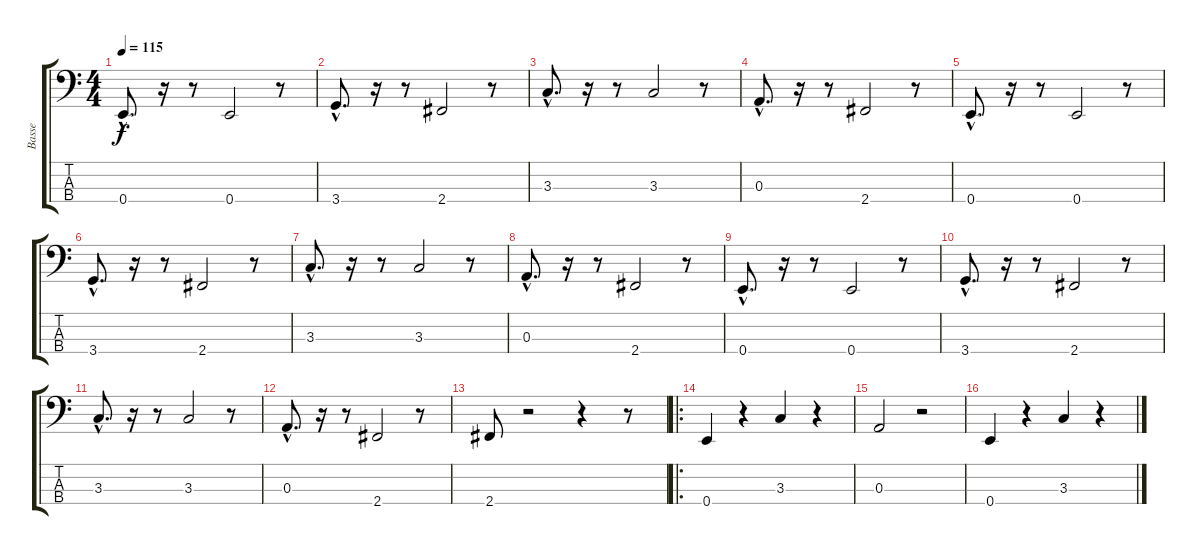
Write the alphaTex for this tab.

\track ("Basse" "Basse") {instrument electricbassfinger}
\staff {score tabs}
\tuning (G2 D2 A1 E1) {hide}
\ts (4 4)
\tempo 115
\clef f4
\ks c
0.4{hac}.8{d dy f instrument electricbassfinger} r.16 r.8 0.4.2 r.8 |
3.4{hac}.8{d} r.16 r.8 2.4.2 r.8 |
3.3{hac}.8{d} r.16 r.8 3.3.2 r.8 |
0.3{hac}.8{d} r.16 r.8 2.4.2 r.8 |
0.4{hac}.8{d} r.16 r.8 0.4.2 r.8 |
3.4{hac}.8{d} r.16 r.8 2.4.2 r.8 |
3.3{hac}.8{d} r.16 r.8 3.3.2 r.8 |
0.3{hac}.8{d} r.16 r.8 2.4.2 r.8 |
0.4{hac}.8{d} r.16 r.8 0.4.2 r.8 |
3.4{hac}.8{d} r.16 r.8 2.4.2 r.8 |
3.3{hac}.8{d} r.16 r.8 3.3.2 r.8 |
0.3{hac}.8{d} r.16 r.8 2.4.2 r.8 |
2.4.8 r.2 r.4 r.8 |
\ro
0.4.4 r.4 3.3.4 r.4 |
0.3.2 r.2 |
0.4.4 r.4 3.3.4 r.4
